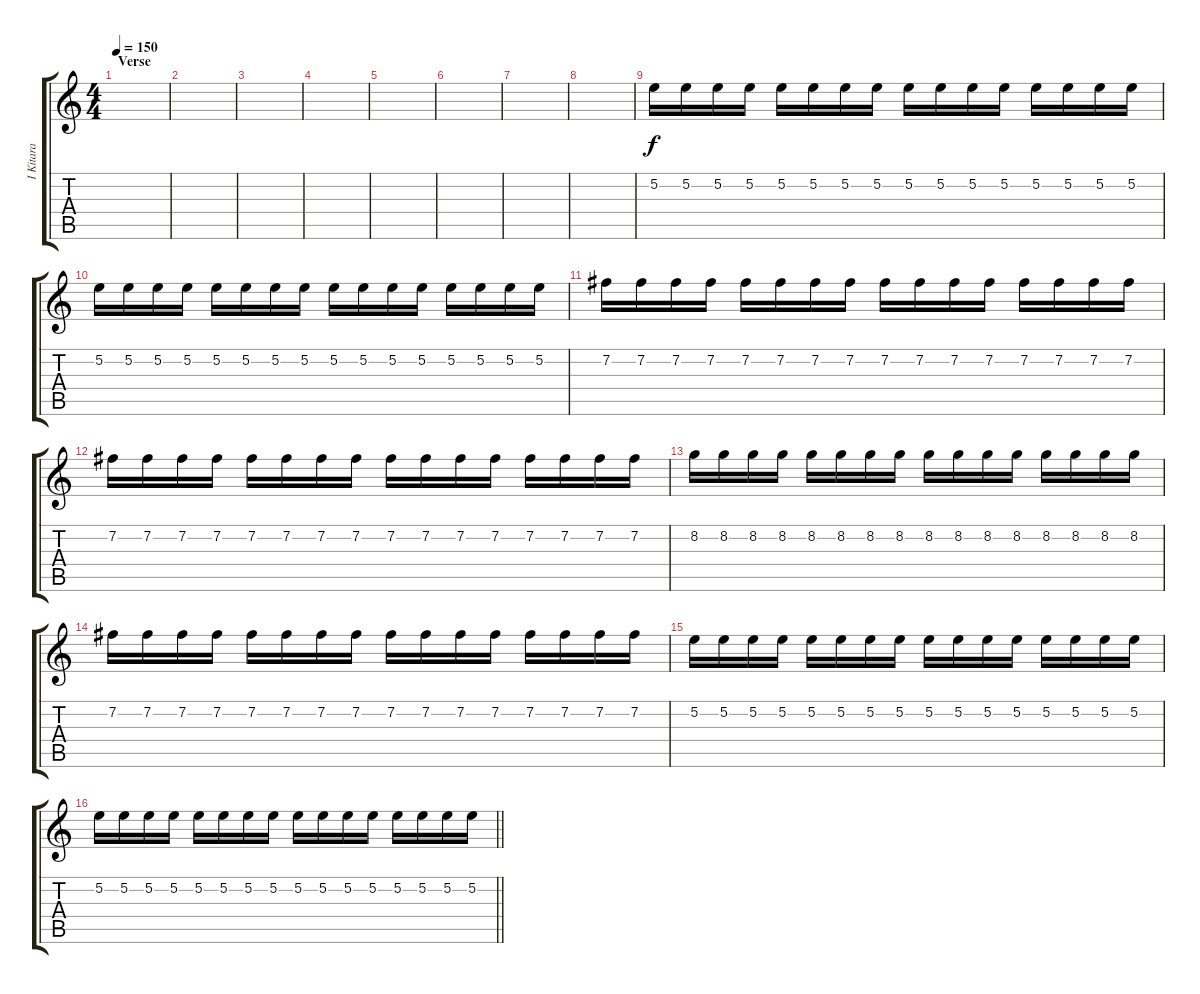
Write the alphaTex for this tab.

\track ("I Kitara" "I Kitara") {instrument overdrivenguitar}
\staff {score tabs}
\tuning (E4 B3 G3 D3 A2 E2) {hide}
\ts (4 4)
\section ("" "Verse")
\tempo 150
\clef g2
\ks c
|
|
|
|
|
|
|
|
5.2.16 5.2.16 5.2.16 5.2.16 5.2.16 5.2.16 5.2.16 5.2.16 5.2.16 5.2.16 5.2.16 5.2.16 5.2.16 5.2.16 5.2.16 5.2.16 |
5.2.16 5.2.16 5.2.16 5.2.16 5.2.16 5.2.16 5.2.16 5.2.16 5.2.16 5.2.16 5.2.16 5.2.16 5.2.16 5.2.16 5.2.16 5.2.16 |
7.2.16 7.2.16 7.2.16 7.2.16 7.2.16 7.2.16 7.2.16 7.2.16 7.2.16 7.2.16 7.2.16 7.2.16 7.2.16 7.2.16 7.2.16 7.2.16 |
7.2.16 7.2.16 7.2.16 7.2.16 7.2.16 7.2.16 7.2.16 7.2.16 7.2.16 7.2.16 7.2.16 7.2.16 7.2.16 7.2.16 7.2.16 7.2.16 |
8.2.16 8.2.16 8.2.16 8.2.16 8.2.16 8.2.16 8.2.16 8.2.16 8.2.16 8.2.16 8.2.16 8.2.16 8.2.16 8.2.16 8.2.16 8.2.16 |
7.2.16 7.2.16 7.2.16 7.2.16 7.2.16 7.2.16 7.2.16 7.2.16 7.2.16 7.2.16 7.2.16 7.2.16 7.2.16 7.2.16 7.2.16 7.2.16 |
5.2.16 5.2.16 5.2.16 5.2.16 5.2.16 5.2.16 5.2.16 5.2.16 5.2.16 5.2.16 5.2.16 5.2.16 5.2.16 5.2.16 5.2.16 5.2.16 |
\barLineRight lightlight
5.2.16 5.2.16 5.2.16 5.2.16 5.2.16 5.2.16 5.2.16 5.2.16 5.2.16 5.2.16 5.2.16 5.2.16 5.2.16 5.2.16 5.2.16 5.2.16
